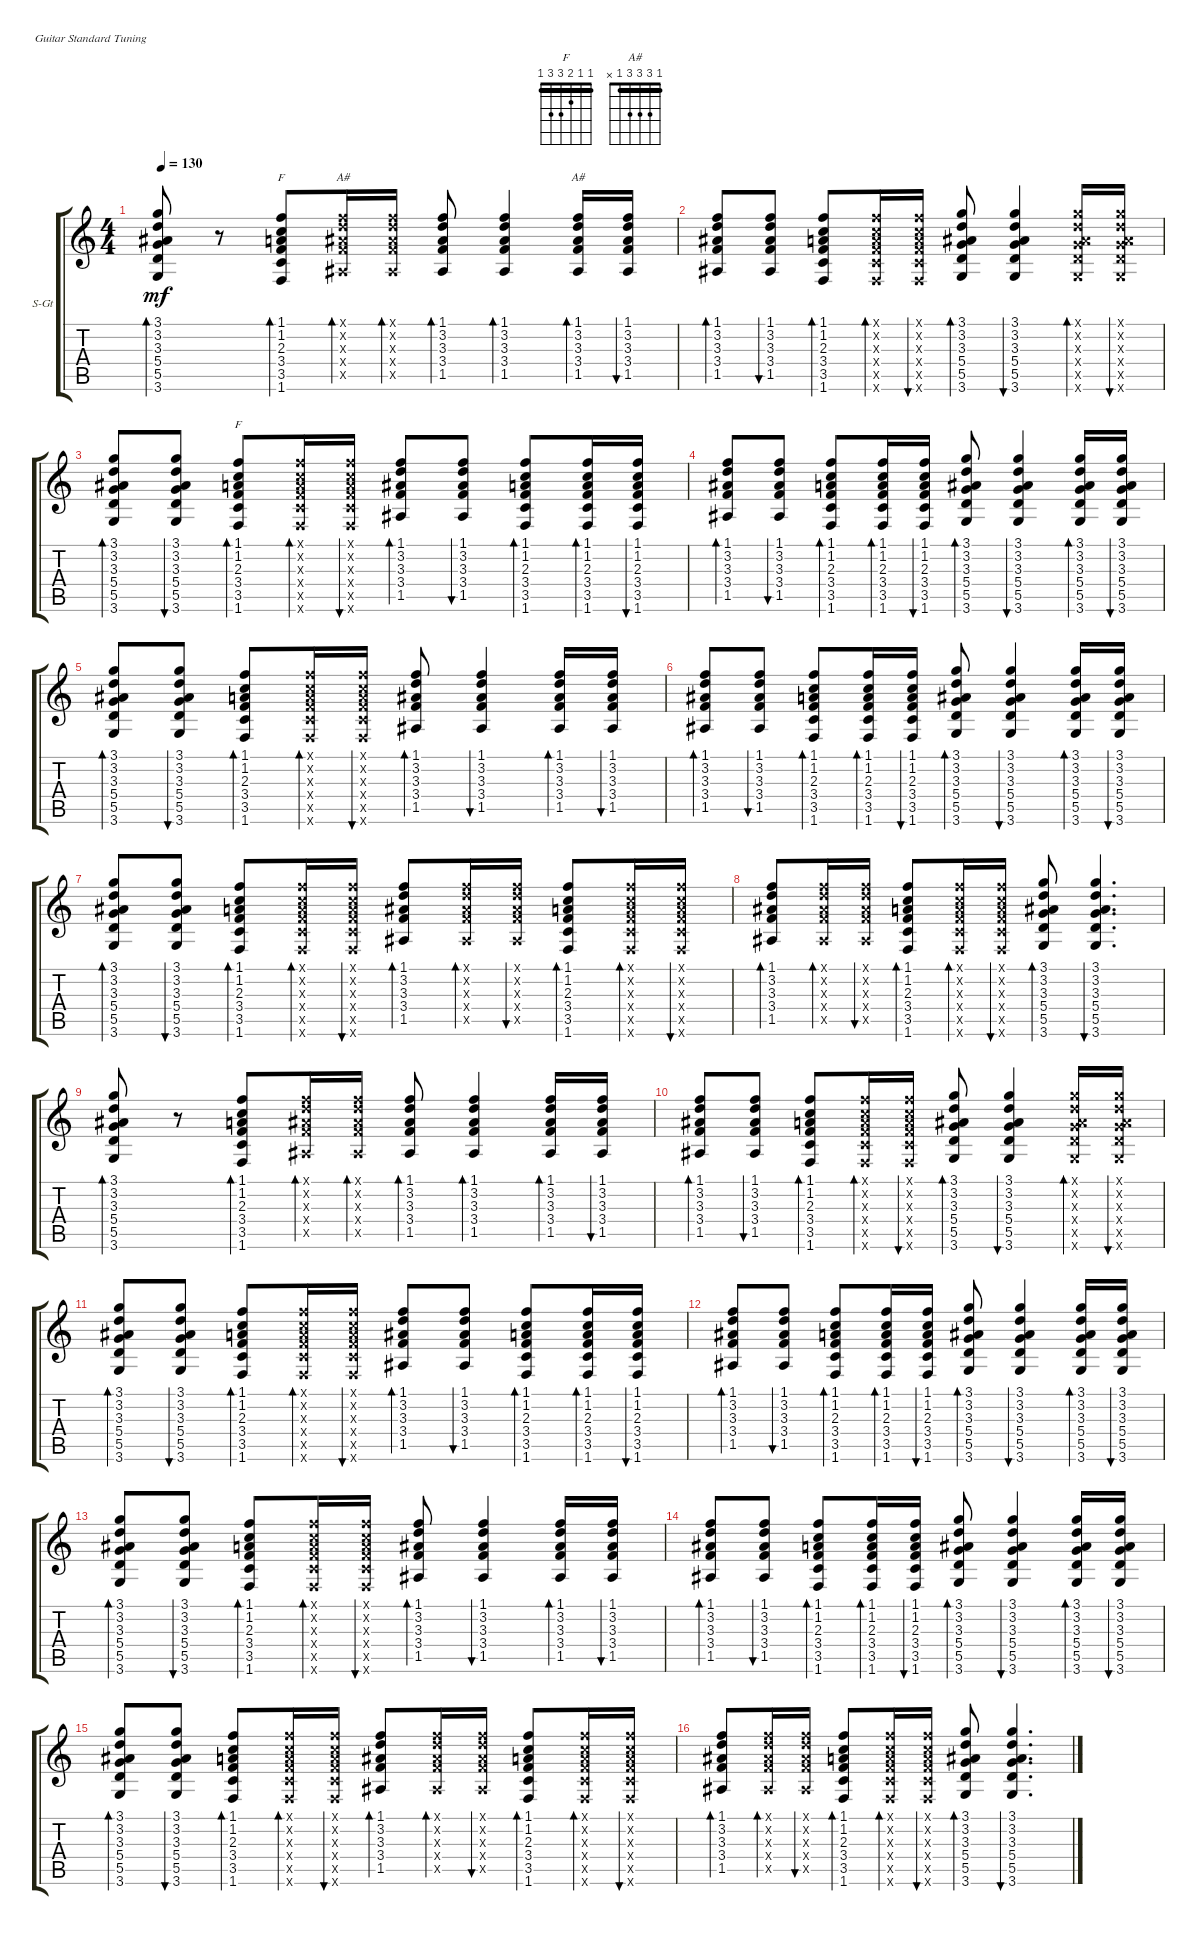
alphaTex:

\defaultSystemsLayout 4
\bracketExtendMode groupsimilarinstruments
\firstSystemTrackNameOrientation horizontal
\otherSystemsTrackNameOrientation horizontal
\track ("Электрогитара" "S-Gt") {instrument acousticguitarsteel}
\staff {score tabs}
\tuning (E4 B3 G3 D3 A2 E2)
\chord ("F" 1 1 2 3 3 1) {barre (1 1)}
\chord ("A#" 1 3 3 3 1 x) {barre 1}
\ts (4 4)
\tempo 130
\clef g2
\ks c
(3.6 5.5 5.4 3.3 3.2 3.1).8{bd 30 dy mf instrument acousticguitarsteel} r.8 (1.6 3.5 3.4 2.3 1.2 1.1).8{bd 30 ch "F"} (1.5{x} 3.4{x} 3.3{x} 3.2{x} 1.1{x}).16{bd 30 ch "A#"} (1.5{x} 3.4{x} 3.3{x} 3.2{x} 1.1{x}).16{bd 30} (1.5 3.4 3.3 3.2 1.1).8{bd 30} (1.5 3.4 3.3 3.2 1.1).4{bd 30} (1.5 3.4 3.3 3.2 1.1).16{bd 30 ch "A#"} (1.5 3.4 3.3 3.2 1.1).16{bu 30} |
(1.5 3.4 3.3 3.2 1.1).8{bd 30} (1.5 3.4 3.3 3.2 1.1).8{bu 30} (1.6 3.5 3.4 2.3 1.2 1.1).8{bd 30} (1.6{x} 3.5{x} 3.4{x} 2.3{x} 1.2{x} 1.1{x}).16{bd 30} (1.6{x} 3.5{x} 3.4{x} 2.3{x} 1.2{x} 1.1{x}).16{bu 30} (3.6 5.5 5.4 3.3 3.2 3.1).8{bd 30} (3.6 5.5 5.4 3.3 3.2 3.1).4{bu 30} (3.6{x} 5.5{x} 5.4{x} 3.3{x} 3.2{x} 3.1{x}).16{bd 30} (3.6{x} 5.5{x} 5.4{x} 3.3{x} 3.2{x} 3.1{x}).16{bu 30} |
(3.6 5.5 5.4 3.3 3.2 3.1).8{bd 30} (3.6 5.5 5.4 3.3 3.2 3.1).8{bu 30} (1.6 3.5 3.4 2.3 1.2 1.1).8{bd 30 ch "F"} (1.6{x} 3.5{x} 3.4{x} 2.3{x} 1.2{x} 1.1{x}).16{bd 30} (1.6{x} 3.5{x} 3.4{x} 2.3{x} 1.2{x} 1.1{x}).16{bu 30} (1.5 3.4 3.3 3.2 1.1).8{bd 30} (1.5 3.4 3.3 3.2 1.1).8{bu 30} (1.6 3.5 3.4 2.3 1.2 1.1).8{bd 30} (1.6 3.5 3.4 2.3 1.2 1.1).16{bd 30} (1.6 3.5 3.4 2.3 1.2 1.1).16{bu 30} |
(1.5 3.4 3.3 3.2 1.1).8{bd 30} (1.5 3.4 3.3 3.2 1.1).8{bu 30} (1.6 3.5 3.4 2.3 1.2 1.1).8{bd 30} (1.6 3.5 3.4 2.3 1.2 1.1).16{bd 30} (1.6 3.5 3.4 2.3 1.2 1.1).16{bu 30} (3.6 5.5 5.4 3.3 3.2 3.1).8{bd 30} (3.6 5.5 5.4 3.3 3.2 3.1).4{bu 30} (3.6 5.5 5.4 3.3 3.2 3.1).16{bd 30} (3.6 5.5 5.4 3.3 3.2 3.1).16{bu 30} |
(3.6 5.5 5.4 3.3 3.2 3.1).8{bd 30} (3.6 5.5 5.4 3.3 3.2 3.1).8{bu 30} (1.6 3.5 3.4 2.3 1.2 1.1).8{bd 30} (1.6{x} 3.5{x} 3.4{x} 2.3{x} 1.2{x} 1.1{x}).16{bd 30} (1.6{x} 3.5{x} 3.4{x} 2.3{x} 1.2{x} 1.1{x}).16{bu 30} (1.5 3.4 3.3 3.2 1.1).8{bd 30} (1.5 3.4 3.3 3.2 1.1).4{bu 30} (1.5 3.4 3.3 3.2 1.1).16{bd 30} (1.5 3.4 3.3 3.2 1.1).16{bu 30} |
(1.5 3.4 3.3 3.2 1.1).8{bd 30} (1.5 3.4 3.3 3.2 1.1).8{bu 30} (1.6 3.5 3.4 2.3 1.2 1.1).8{bd 30} (1.6 3.5 3.4 2.3 1.2 1.1).16{bd 30} (1.6 3.5 3.4 2.3 1.2 1.1).16{bu 30} (3.6 5.5 5.4 3.3 3.2 3.1).8{bd 30} (3.6 5.5 5.4 3.3 3.2 3.1).4{bu 30} (3.6 5.5 5.4 3.3 3.2 3.1).16{bd 30} (3.6 5.5 5.4 3.3 3.2 3.1).16{bu 30} |
(3.6 5.5 5.4 3.3 3.2 3.1).8{bd 30} (3.6 5.5 5.4 3.3 3.2 3.1).8{bu 30} (1.6 3.5 3.4 2.3 1.2 1.1).8{bd 30} (1.6{x} 3.5{x} 3.4{x} 2.3{x} 1.2{x} 1.1{x}).16{bd 30} (1.6{x} 3.5{x} 3.4{x} 2.3{x} 1.2{x} 1.1{x}).16{bu 30} (1.5 3.4 3.3 3.2 1.1).8{bd 30} (1.5{x} 3.4{x} 3.3{x} 3.2{x} 1.1{x}).16{bd 30} (1.5{x} 3.4{x} 3.3{x} 3.2{x} 1.1{x}).16{bu 30} (1.6 3.5 3.4 2.3 1.2 1.1).8{bd 30} (1.6{x} 3.5{x} 3.4{x} 2.3{x} 1.2{x} 1.1{x}).16{bd 30} (1.6{x} 3.5{x} 3.4{x} 2.3{x} 1.2{x} 1.1{x}).16{bu 30} |
(1.5 3.4 3.3 3.2 1.1).8{bd 30} (1.5{x} 3.4{x} 3.3{x} 3.2{x} 1.1{x}).16{bd 30} (1.5{x} 3.4{x} 3.3{x} 3.2{x} 1.1{x}).16{bu 30} (1.6 3.5 3.4 2.3 1.2 1.1).8{bd 30} (1.6{x} 3.5{x} 3.4{x} 2.3{x} 1.2{x} 1.1{x}).16{bd 30} (1.6{x} 3.5{x} 3.4{x} 2.3{x} 1.2{x} 1.1{x}).16{bu 30} (3.6 5.5 5.4 3.3 3.2 3.1).8{bd 30} (3.6 5.5 5.4 3.3 3.2 3.1).4{d bu 30} |
(3.6 5.5 5.4 3.3 3.2 3.1).8{bd 30} r.8 (1.6 3.5 3.4 2.3 1.2 1.1).8{bd 30} (1.5{x} 3.4{x} 3.3{x} 3.2{x} 1.1{x}).16{bd 30} (1.5{x} 3.4{x} 3.3{x} 3.2{x} 1.1{x}).16{bd 30} (1.5 3.4 3.3 3.2 1.1).8{bd 30} (1.5 3.4 3.3 3.2 1.1).4{bd 30} (1.5 3.4 3.3 3.2 1.1).16{bd 30} (1.5 3.4 3.3 3.2 1.1).16{bu 30} |
(1.5 3.4 3.3 3.2 1.1).8{bd 30} (1.5 3.4 3.3 3.2 1.1).8{bu 30} (1.6 3.5 3.4 2.3 1.2 1.1).8{bd 30} (1.6{x} 3.5{x} 3.4{x} 2.3{x} 1.2{x} 1.1{x}).16{bd 30} (1.6{x} 3.5{x} 3.4{x} 2.3{x} 1.2{x} 1.1{x}).16{bu 30} (3.6 5.5 5.4 3.3 3.2 3.1).8{bd 30} (3.6 5.5 5.4 3.3 3.2 3.1).4{bu 30} (3.6{x} 5.5{x} 5.4{x} 3.3{x} 3.2{x} 3.1{x}).16{bd 30} (3.6{x} 5.5{x} 5.4{x} 3.3{x} 3.2{x} 3.1{x}).16{bu 30} |
(3.6 5.5 5.4 3.3 3.2 3.1).8{bd 30} (3.6 5.5 5.4 3.3 3.2 3.1).8{bu 30} (1.6 3.5 3.4 2.3 1.2 1.1).8{bd 30} (1.6{x} 3.5{x} 3.4{x} 2.3{x} 1.2{x} 1.1{x}).16{bd 30} (1.6{x} 3.5{x} 3.4{x} 2.3{x} 1.2{x} 1.1{x}).16{bu 30} (1.5 3.4 3.3 3.2 1.1).8{bd 30} (1.5 3.4 3.3 3.2 1.1).8{bu 30} (1.6 3.5 3.4 2.3 1.2 1.1).8{bd 30} (1.6 3.5 3.4 2.3 1.2 1.1).16{bd 30} (1.6 3.5 3.4 2.3 1.2 1.1).16{bu 30} |
(1.5 3.4 3.3 3.2 1.1).8{bd 30} (1.5 3.4 3.3 3.2 1.1).8{bu 30} (1.6 3.5 3.4 2.3 1.2 1.1).8{bd 30} (1.6 3.5 3.4 2.3 1.2 1.1).16{bd 30} (1.6 3.5 3.4 2.3 1.2 1.1).16{bu 30} (3.6 5.5 5.4 3.3 3.2 3.1).8{bd 30} (3.6 5.5 5.4 3.3 3.2 3.1).4{bu 30} (3.6 5.5 5.4 3.3 3.2 3.1).16{bd 30} (3.6 5.5 5.4 3.3 3.2 3.1).16{bu 30} |
(3.6 5.5 5.4 3.3 3.2 3.1).8{bd 30} (3.6 5.5 5.4 3.3 3.2 3.1).8{bu 30} (1.6 3.5 3.4 2.3 1.2 1.1).8{bd 30} (1.6{x} 3.5{x} 3.4{x} 2.3{x} 1.2{x} 1.1{x}).16{bd 30} (1.6{x} 3.5{x} 3.4{x} 2.3{x} 1.2{x} 1.1{x}).16{bu 30} (1.5 3.4 3.3 3.2 1.1).8{bd 30} (1.5 3.4 3.3 3.2 1.1).4{bu 30} (1.5 3.4 3.3 3.2 1.1).16{bd 30} (1.5 3.4 3.3 3.2 1.1).16{bu 30} |
(1.5 3.4 3.3 3.2 1.1).8{bd 30} (1.5 3.4 3.3 3.2 1.1).8{bu 30} (1.6 3.5 3.4 2.3 1.2 1.1).8{bd 30} (1.6 3.5 3.4 2.3 1.2 1.1).16{bd 30} (1.6 3.5 3.4 2.3 1.2 1.1).16{bu 30} (3.6 5.5 5.4 3.3 3.2 3.1).8{bd 30} (3.6 5.5 5.4 3.3 3.2 3.1).4{bu 30} (3.6 5.5 5.4 3.3 3.2 3.1).16{bd 30} (3.6 5.5 5.4 3.3 3.2 3.1).16{bu 30} |
(3.6 5.5 5.4 3.3 3.2 3.1).8{bd 30} (3.6 5.5 5.4 3.3 3.2 3.1).8{bu 30} (1.6 3.5 3.4 2.3 1.2 1.1).8{bd 30} (1.6{x} 3.5{x} 3.4{x} 2.3{x} 1.2{x} 1.1{x}).16{bd 30} (1.6{x} 3.5{x} 3.4{x} 2.3{x} 1.2{x} 1.1{x}).16{bu 30} (1.5 3.4 3.3 3.2 1.1).8{bd 30} (1.5{x} 3.4{x} 3.3{x} 3.2{x} 1.1{x}).16{bd 30} (1.5{x} 3.4{x} 3.3{x} 3.2{x} 1.1{x}).16{bu 30} (1.6 3.5 3.4 2.3 1.2 1.1).8{bd 30} (1.6{x} 3.5{x} 3.4{x} 2.3{x} 1.2{x} 1.1{x}).16{bd 30} (1.6{x} 3.5{x} 3.4{x} 2.3{x} 1.2{x} 1.1{x}).16{bu 30} |
(1.5 3.4 3.3 3.2 1.1).8{bd 30} (1.5{x} 3.4{x} 3.3{x} 3.2{x} 1.1{x}).16{bd 30} (1.5{x} 3.4{x} 3.3{x} 3.2{x} 1.1{x}).16{bu 30} (1.6 3.5 3.4 2.3 1.2 1.1).8{bd 30} (1.6{x} 3.5{x} 3.4{x} 2.3{x} 1.2{x} 1.1{x}).16{bd 30} (1.6{x} 3.5{x} 3.4{x} 2.3{x} 1.2{x} 1.1{x}).16{bu 30} (3.6 5.5 5.4 3.3 3.2 3.1).8{bd 30} (3.6 5.5 5.4 3.3 3.2 3.1).4{d bu 30}
